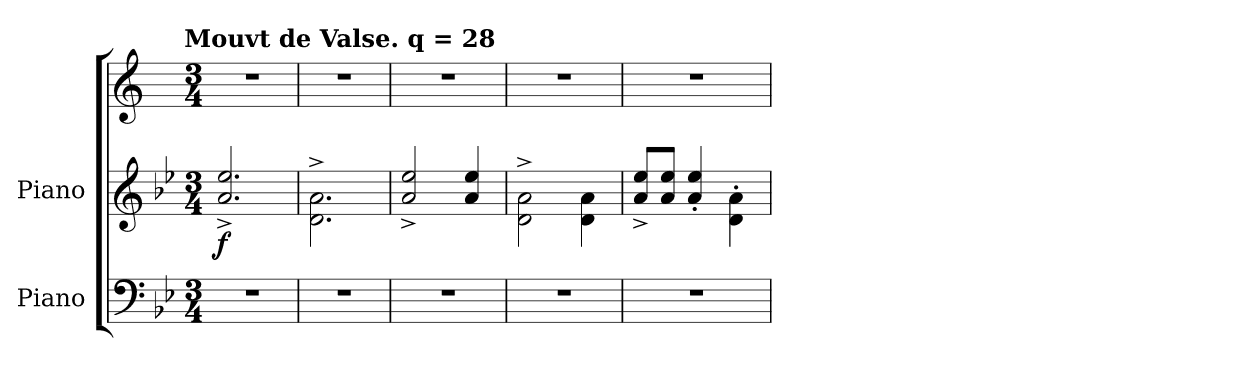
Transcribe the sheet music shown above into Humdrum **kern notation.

**kern	**kern	**dynam	**kern
*part3	*part2	*part2	*part1
*staff3	*staff2	*staff2	*staff1
*I"Piano	*I"Piano	*	*
*clefF4	*clefG2	*	*clefG2
*k[b-e-]	*k[b-e-]	*	*k[]
*B-:	*B-:	*	*C:
!!LO:TX:omd:t=Mouvt de Valse. q = 28
*M3/4	*M3/4	*	*M3/4
=1	=1	=1	=1
2.r	2.a^/ 2.ee-^/	f	2.r
=2	=2	=2	=2
2.r	2.d^\ 2.a^\	.	2.r
=3	=3	=3	=3
2.r	2a^/ 2ee-^/	.	2.r
.	4a/ 4ee-/	.	.
=4	=4	=4	=4
2.r	2d^\ 2a^\	.	2.r
.	4d\ 4a\	.	.
=5	=5	=5	=5
2.r	8a^/ 8ee-^/L	.	2.r
.	8a/ 8ee-/J	.	.
.	4a'/ 4ee-'/	.	.
.	4d'\ 4a'\	.	.
=	=	=	=
*-	*-	*-	*-
